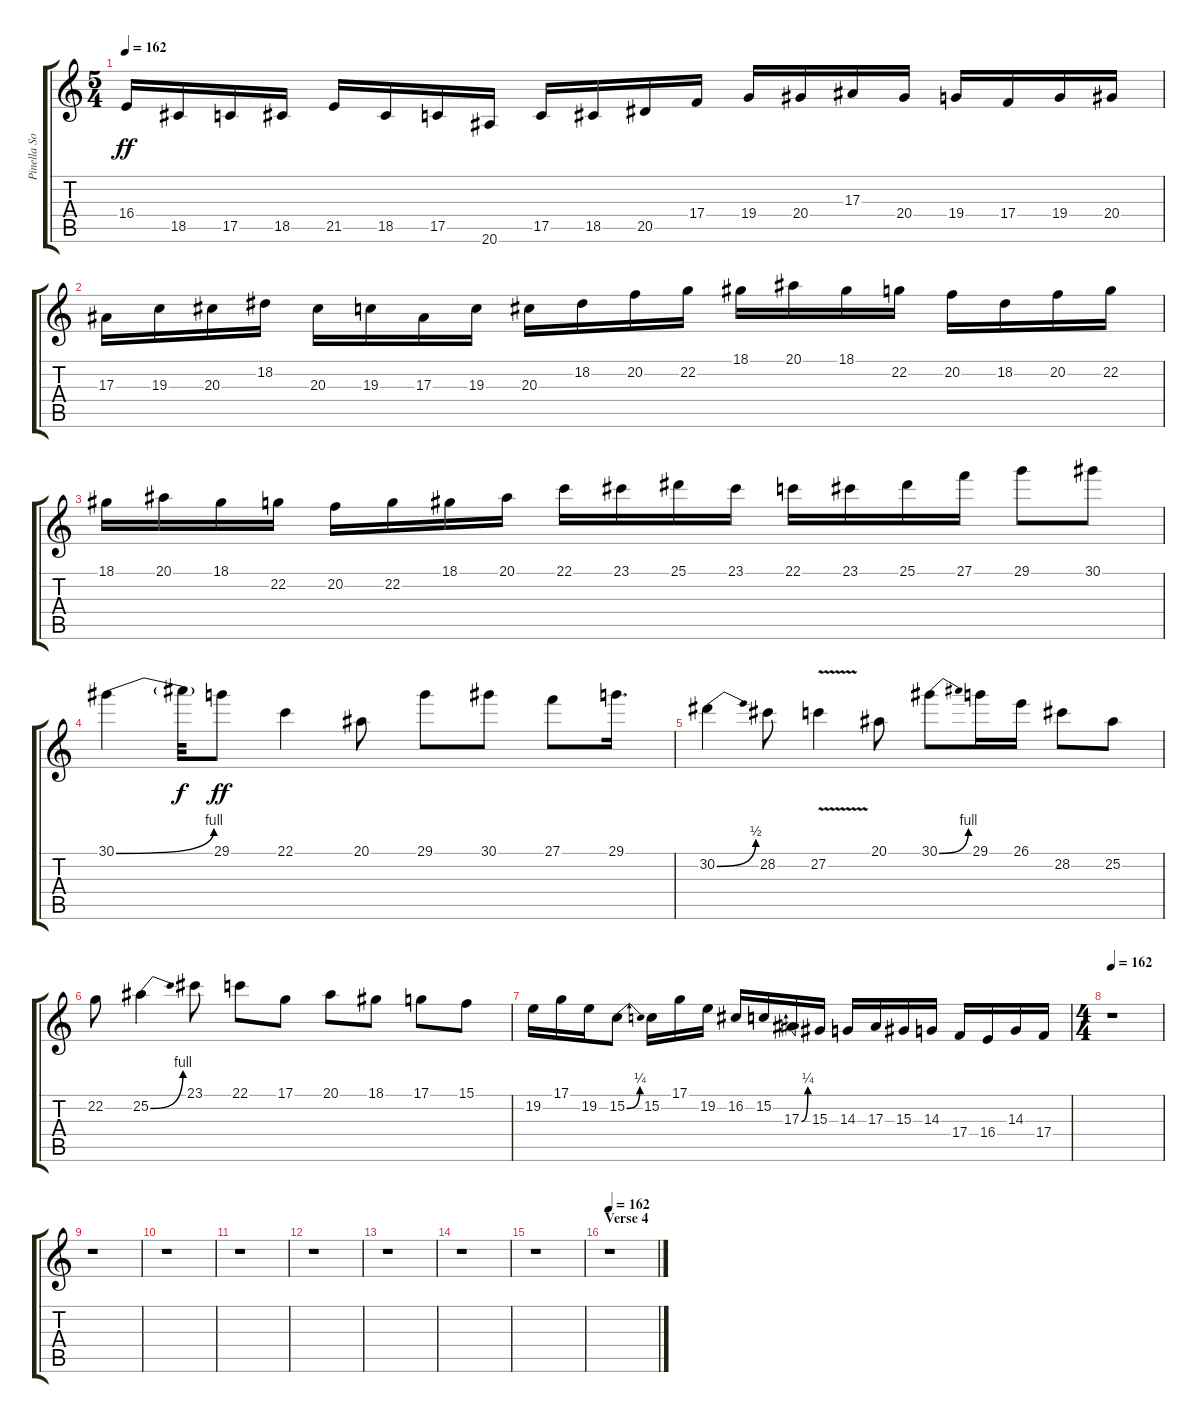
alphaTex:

\track ("Pinella Solo" "Pinella So") {instrument lead2sawtooth}
\staff {score tabs}
\tuning (D4 A3 F3 C3 G2 D2) {hide}
\ts (5 4)
\tempo 162
\clef g2
\ks c
16.4.16{dy ff} 18.5.16 17.5.16 18.5.16 21.5.16 18.5.16 17.5.16 20.6.16 17.5.16 18.5.16 20.5.16 17.4.16 19.4.16 20.4.16 17.3.16 20.4.16 19.4.16 17.4.16 19.4.16 20.4.16 |
17.3.16 19.3.16 20.3.16 18.2.16 20.3.16 19.3.16 17.3.16 19.3.16 20.3.16 18.2.16 20.2.16 22.2.16 18.1.16 20.1.16 18.1.16 22.2.16 20.2.16 18.2.16 20.2.16 22.2.16 |
18.1.16 20.1.16 18.1.16 22.2.16 20.2.16 22.2.16 18.1.16 20.1.16 22.1.16 23.1.16 25.1.16 23.1.16 22.1.16 23.1.16 25.1.16 27.1.16 29.1.8 30.1.8 |
30.1{be (bend 0 0 60 4)}.4 30.1{t}.32{dy f} 29.1.8{dy ff} 22.1.4 20.1.8 29.1.8 30.1.8 27.1.8 29.1.16{d} |
30.2{be (bend 0 0 60 2)}.4 28.2.8 27.2{v}.4 20.1.8 30.1{be (bend 0 0 60 4)}.8 29.1.16 26.1.16 28.2.8 25.2.8 |
22.2.8 25.2{be (bend 0 0 60 4)}.4 23.1.8 22.1.8 17.1.8 20.1.8 18.1.8 17.1.8 15.1.8 |
19.2.16 17.1.16 19.2.16 15.2{be (bend 0 0 60 1)}.8 15.2.16 17.1.16 19.2.16 16.2.16 15.2.16 17.3{be (bend 0 0 60 1)}.16 15.3.16 14.3.16 17.3.16 15.3.16 14.3.16 17.4.16 16.4.16 14.3.16 17.4.16 |
\ts (4 4)
\tempo 162
r.1 |
r.1 |
r.1 |
r.1 |
r.1 |
r.1 |
r.1 |
r.1 |
\section ("" "Verse 4")
\tempo 162
r.1
